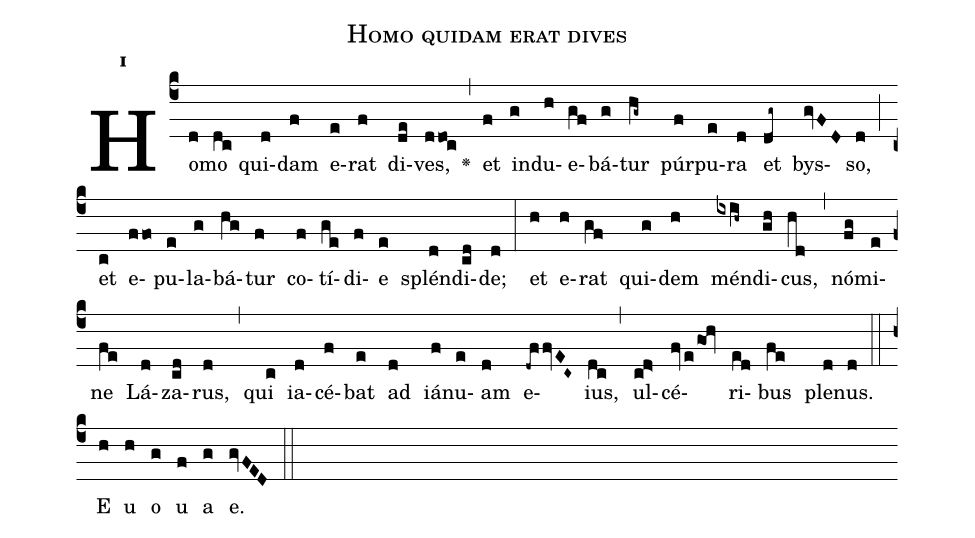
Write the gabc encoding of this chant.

name:Homo quidam erat dives;
office-part:Antiphona;
mode:1;
%%
initial-style: 1;
name: Homo quidam erat dives;
book: Antiphonae & Responsoria/Tomus IV, p. 157;
occasion: Dominica XXVI per Annum;
office-part: Laudes Ant Bc;
annotation: 1d2;
centering-scheme: english;
font: OFLSortsMillGoudy;
height: 11;
width: 4.5;
%%
(c4)Ho(d)mo(dc) qui(d)dam(f) e(e)rat(f) di(de)ves,(ddoc) <v>\greheightstar</v>(,) et(f) in(g)du(h)e(gf)bá(g)tur(hg~) púr(f)pu(e)ra(d) et(dg~) bys(gvFD)so,(d) (;) et(c) e(ffo)pu(e)la(g)bá(hg)tur(f) co(f)tí(ge)di(f)e(e) splén(d)di(cd)de;(d) (:) et(h) e(h)rat(gf) qui(g)dem(h) mén(ixih~)di(gh)cus,(hd) (,) nó(fg)mi(e)ne(fe) Lá(d)za(cd)rus,(d) (,) qui(c) ia(d)cé(f)bat(e) ad(d) iá(f)nu(e)am(d) e(-df/fvEC~)ius,(dc) (,) ul(cd>)cé(fvegoh)ri(ed)bus(fe) ple(d)nus.(d) (::) E(h) u(h) o(g) u(f) a(g) e.(gvFED) (::)
